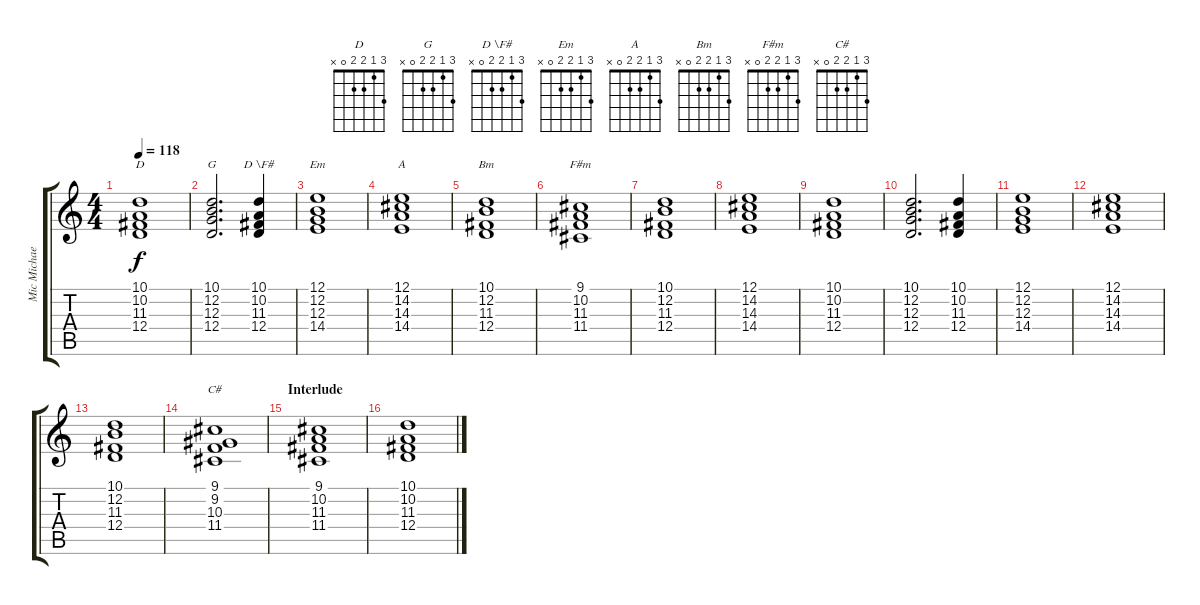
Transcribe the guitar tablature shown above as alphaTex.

\track ("Mic Michaeli - PPG Wave 2.2 | Synthesiz" "Mic Michae") {instrument pad3polysynth}
\staff {score tabs}
\tuning (E4 B3 G3 D3 A2 E2) {hide}
\chord ("D" 3 1 2 2 0 x)
\chord ("G" 3 1 2 2 0 x)
\chord ("D \\F#" 3 1 2 2 0 x)
\chord ("Em" 3 1 2 2 0 x)
\chord ("A" 3 1 2 2 0 x)
\chord ("Bm" 3 1 2 2 0 x)
\chord ("F#m" 3 1 2 2 0 x)
\chord ("C#" 3 1 2 2 0 x)
\ts (4 4)
\tempo 118
\clef g2
\ks c
(10.1 10.2 11.3 12.4).1{ch "D" dy f} |
(10.1 12.2 12.3 12.4).2{d ch "G"} (10.1 10.2 11.3 12.4).4{ch "D \\F#"} |
(12.1 12.2 12.3 14.4).1{ch "Em"} |
(12.1 14.2 14.3 14.4).1{ch "A"} |
(10.1 12.2 11.3 12.4).1{ch "Bm"} |
(9.1 10.2 11.3 11.4).1{ch "F#m"} |
(10.1 12.2 11.3 12.4).1 |
(12.1 14.2 14.3 14.4).1 |
(10.1 10.2 11.3 12.4).1 |
(10.1 12.2 12.3 12.4).2{d} (10.1 10.2 11.3 12.4).4 |
(12.1 12.2 12.3 14.4).1 |
(12.1 14.2 14.3 14.4).1 |
(10.1 12.2 11.3 12.4).1 |
(9.1 9.2 10.3 11.4).1{ch "C#"} |
\section ("" "Interlude")
(9.1 10.2 11.3 11.4).1 |
(10.1 10.2 11.3 12.4).1
